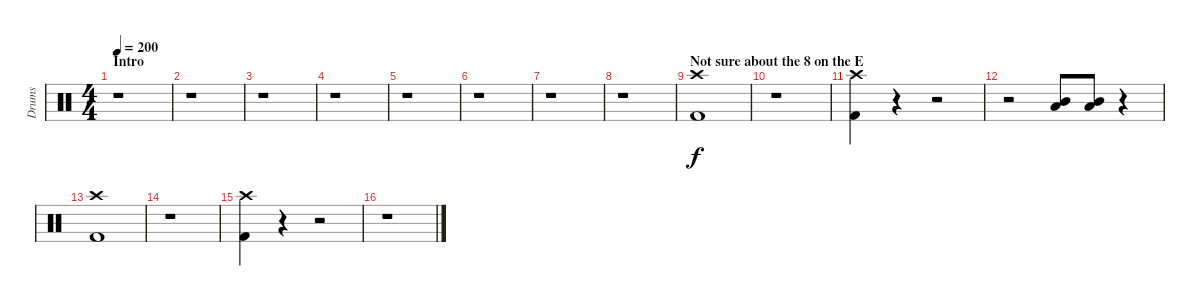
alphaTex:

\track ("Drums" "Drums") {instrument percussion}
\staff {score}
\articulation defaults
\ts (4 4)
\section ("" "Intro")
\tempo 200
\clef neutral
\ks c
r.1{dy f} |
r.1 |
r.1 |
r.1 |
r.1 |
r.1 |
r.1 |
r.1 |
\section ("" "Not sure about the 8 on the E")
("Crash high (hit)" "Kick (hit) 2").1 |
r.1 |
("Crash high (hit)" "Kick (hit) 2").4 r.4 r.2 |
r.2 ("Mid Tom (hit)" "Low Tom (hit)").8 ("Mid Tom (hit)" "Low Tom (hit)").8 r.4 |
("Crash high (hit)" "Kick (hit) 2").1 |
r.1 |
("Crash high (hit)" "Kick (hit) 2").4 r.4 r.2 |
r.1
